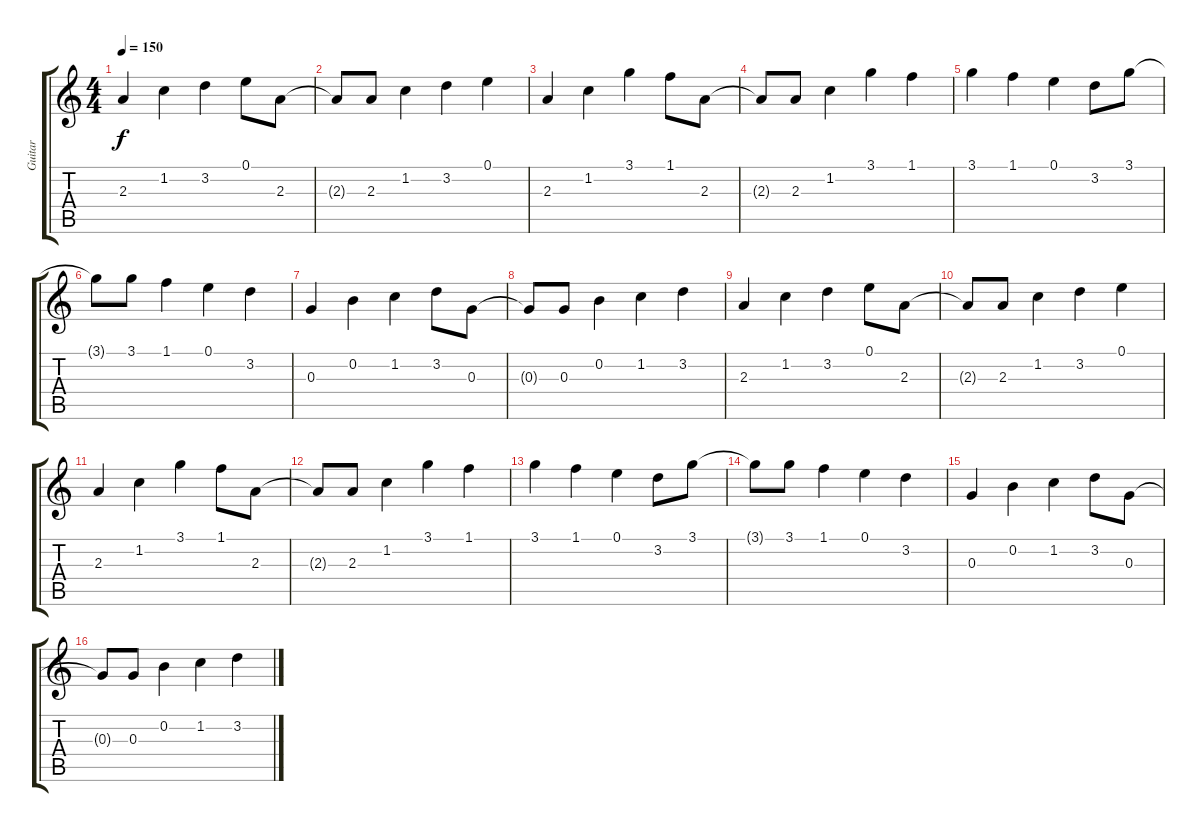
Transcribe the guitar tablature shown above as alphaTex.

\track ("Guitar" "Guitar") {instrument distortionguitar}
\staff {score tabs}
\tuning (E4 B3 G3 D3 A2 E2) {hide}
\ts (4 4)
\tempo 150
\clef g2
\ks c
2.3.4{dy f} 1.2.4 3.2.4 0.1.8 2.3.8 |
2.3{t}.8 2.3.8 1.2.4 3.2.4 0.1.4 |
2.3.4 1.2.4 3.1.4 1.1.8 2.3.8 |
2.3{t}.8 2.3.8 1.2.4 3.1.4 1.1.4 |
3.1.4 1.1.4 0.1.4 3.2.8 3.1.8 |
3.1{t}.8 3.1.8 1.1.4 0.1.4 3.2.4 |
0.3.4 0.2.4 1.2.4 3.2.8 0.3.8 |
0.3{t}.8 0.3.8 0.2.4 1.2.4 3.2.4 |
2.3.4 1.2.4 3.2.4 0.1.8 2.3.8 |
2.3{t}.8 2.3.8 1.2.4 3.2.4 0.1.4 |
2.3.4 1.2.4 3.1.4 1.1.8 2.3.8 |
2.3{t}.8 2.3.8 1.2.4 3.1.4 1.1.4 |
3.1.4 1.1.4 0.1.4 3.2.8 3.1.8 |
3.1{t}.8 3.1.8 1.1.4 0.1.4 3.2.4 |
0.3.4 0.2.4 1.2.4 3.2.8 0.3.8 |
0.3{t}.8 0.3.8 0.2.4 1.2.4 3.2.4
